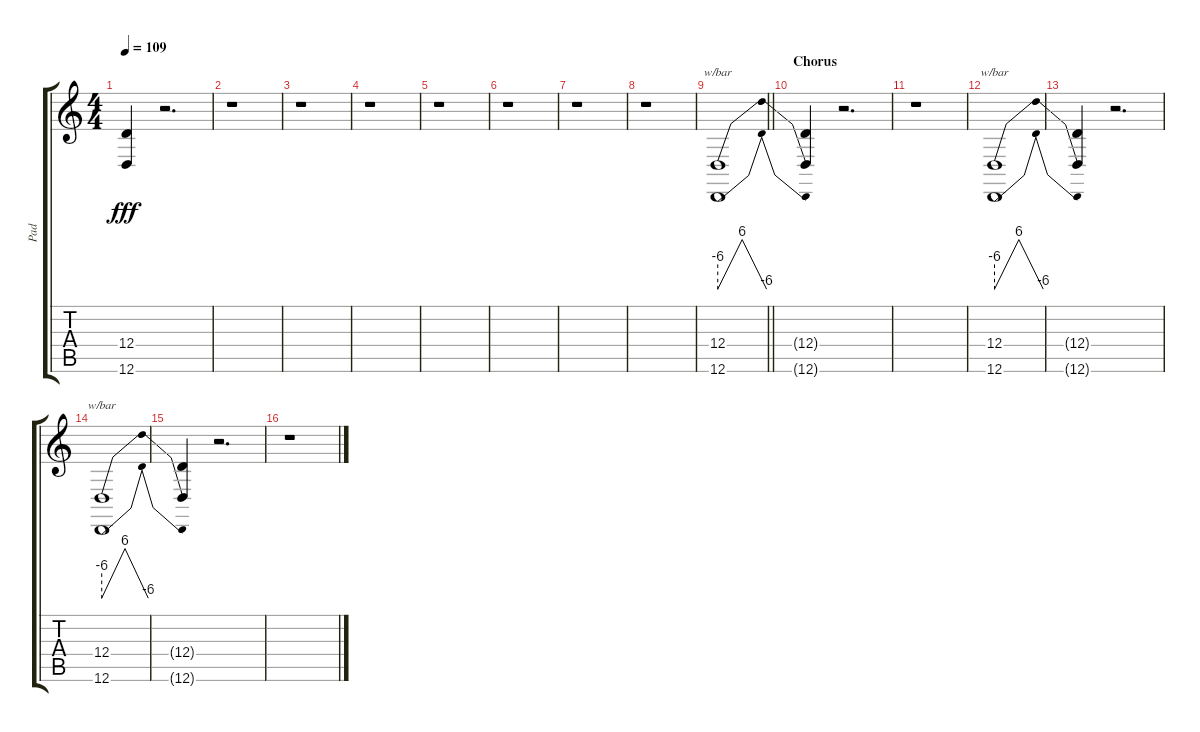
\track ("Pad" "Pad") {instrument pad7halo}
\staff {score tabs}
\tuning (E4 B3 G3 D3 A2 D2) {hide}
\ts (4 4)
\tempo 109
\clef g2
\ks c
(12.4{t} 12.6{t}).4{dy fff} r.2{d} |
r.1 |
r.1 |
r.1 |
r.1 |
r.1 |
r.1 |
r.1 |
\barLineRight lightlight
(12.4 12.6).1{tbe (dip default 0 -24 30 24 60 -24)} |
\section ("" "Chorus")
(12.4{t} 12.6{t}).4 r.2{d} |
r.1 |
(12.4 12.6).1{tbe (dip default 0 -24 30 24 60 -24)} |
(12.4{t} 12.6{t}).4 r.2{d} |
(12.4 12.6).1{tbe (dip default 0 -24 30 24 60 -24)} |
(12.4{t} 12.6{t}).4 r.2{d} |
r.1
